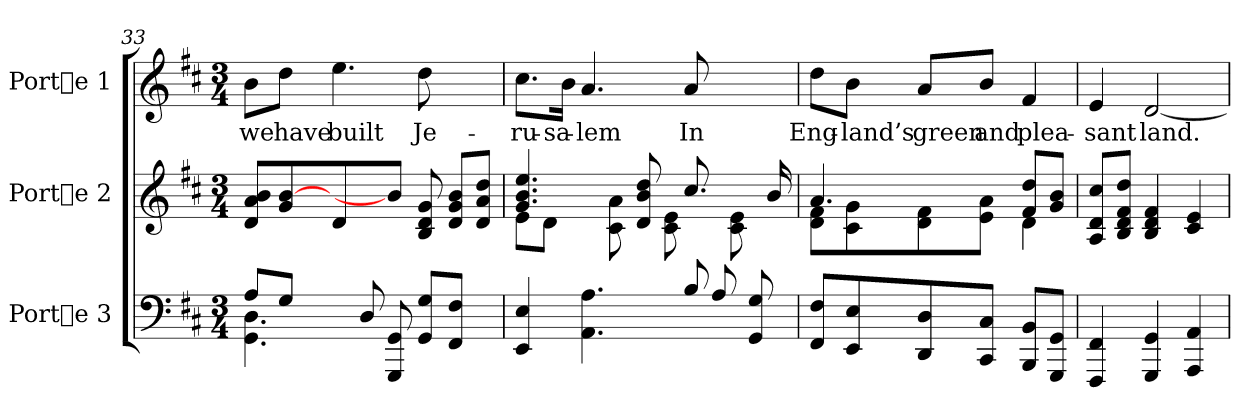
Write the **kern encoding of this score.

**kern	**kern	**kern	**text
*part3	*part2	*part1	*part1
*staff3	*staff2	*staff1	*staff1
*I"Porte 3	*I"Porte 2	*I"Porte 1	*
*clefF4	*clefG2	*clefG2	*
*k[f#c#]	*k[f#c#]	*k[f#c#]	*
*D:	*D:	*D:	*
*M3/4	*M3/4	*M3/4	*
=33	=33	=33	=33
*^	*	*	*
!	!	!	!	!LO:LY:b
4.D\ 4.GG\	8A/L	8b/ 8a/ 8d/L	8b\L	we
!	!	!	!	!LO:LY:b
.	8G/J	[<8b/ 8g/	8dd\J	have
!	!	!	!	!LO:LY:b
.	8ryy	4d\	4.ee\	built
8D/	2ryy	.	.	.
8GG/ 8GGG/	.	8b/J]	.	.
!	!	!	!	!LO:LY:b
8G/ 8GG/L	.	8g/ 8d/ 8B/	8dd\	Je-
8F#/ 8FF#/J	.	8b/ 8g/ 8d/L	4ryy	.
8ryy	8ryy	8dd/ 8a/ 8d/J	.	.
!!LO:LB:g=z
=34	=34	=34	=34	=34
*	*	*^	*	*
!	!	!	!	!	!LO:LY:b
*v	*v	*	*	*	*
4E/ 4EE/	4.ee/ 4.b/ 4.g/	8e\L	8.cc#\L	-ru-
.	.	8d\J	.	.
!	!	!	!	!LO:LY:b
.	.	.	16b\Jk	-sa-
!	!	!	!	!LO:LY:b
4.A\ 4.AA\	.	4ryy	4.a/	-lem
.	8a\ 8c#\	.	.	.
.	8dd/ 8b/ 8d/	8e\ 8c#\	.	.
!	!	!	!	!LO:LY:b
8B/	8.cc#/	4.ryy	8a/	In
8A/	.	.	4ryy	.
.	8e\ 8c#\	.	.	.
8G/ 8GG/	.	.	.	.
.	16b/	.	.	.
=35	=35	=35	=35	=35
!	!	!	!	!LO:LY:b
8F#/ 8FF#/L	4.a/	8f#\ 8d\L	8dd\L	Eng-
!	!	!	!	!LO:LY:b
8E/ 8EE/	.	8g\ 8c#\	8b\J	-land’s
!	!	!	!	!LO:LY:b
8D/ 8DD/	.	8f#\ 8d\	8a/L	green
!	!	!	!	!LO:LY:b
8C#/ 8CC#/J	8ryy	8a\ 8e\J	8b/J	and
!	!	!	!	!LO:LY:b
8BB/ 8BBB/L	4d\	8dd/ 8f#/L	4f#/	plea-
8GG/ 8GGG/J	.	8b/ 8g/J	.	.
=36	=36	=36	=36	=36
!	!	!	!	!LO:LY:b
*	*v	*v	*	*
4FF#/ 4FFF#/	8cc#/ 8d/ 8A/L	4e/	-sant
.	8dd/ 8f#/ 8d/ 8B/J	.	.
!	!	!	!LO:LY:b
4GG/ 4GGG/	4f#/ 4d/ 4B/	[<2d/	land.
4AA/ 4AAA/	4e/ 4c#/	.	.
=	=	=	=
*-	*-	*-	*-
